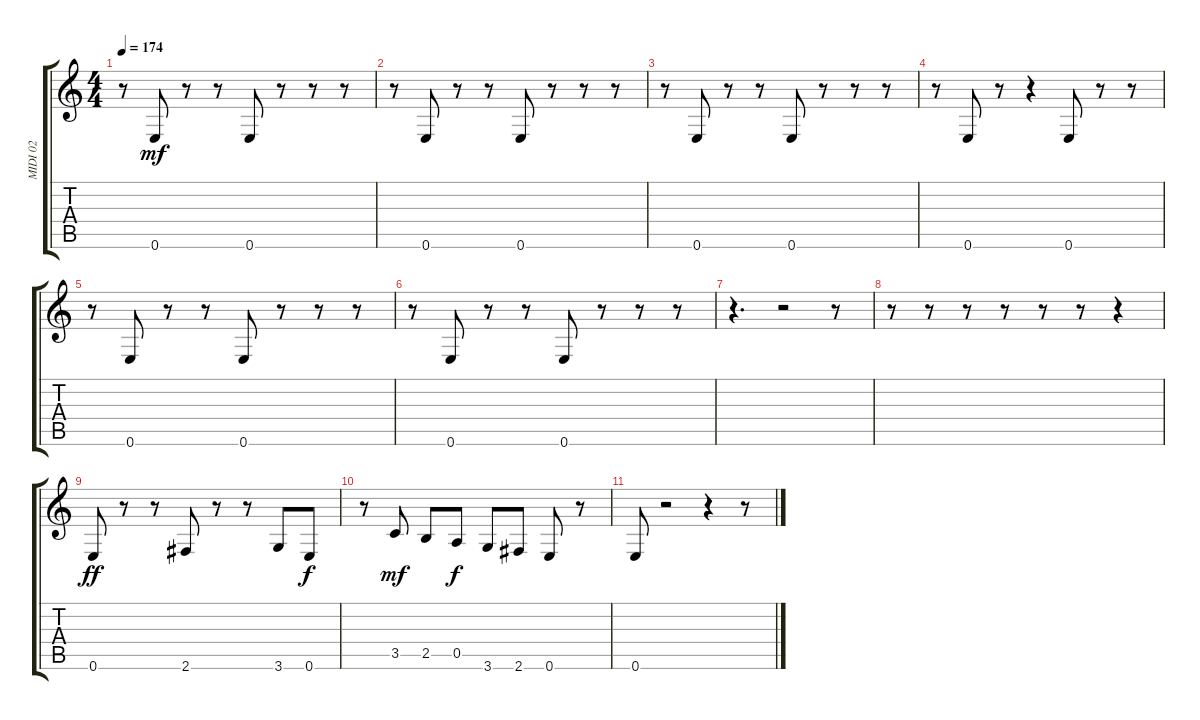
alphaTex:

\track ("MIDI 02" "MIDI 02") {instrument electricbasspick}
\staff {score tabs}
\tuning (E4 B3 G3 D3 A2 E2) {hide}
\ts (4 4)
\tempo 174
\clef g2
\ks c
r.8{dy mp} 0.6.8{dy mf} r.8 r.8 0.6.8 r.8 r.8 r.8 |
r.8 0.6.8 r.8 r.8 0.6.8 r.8 r.8 r.8 |
r.8 0.6.8 r.8 r.8 0.6.8 r.8 r.8 r.8 |
r.8 0.6.8 r.8 r.4 0.6.8 r.8 r.8 |
r.8 0.6.8 r.8 r.8 0.6.8 r.8 r.8 r.8 |
r.8 0.6.8 r.8 r.8 0.6.8 r.8 r.8 r.8 |
r.4{d} r.2 r.8 |
r.8 r.8 r.8 r.8 r.8 r.8 r.4 |
0.6.8{dy ff} r.8 r.8 2.6.8 r.8 r.8 3.6.8 0.6.8{dy f} |
r.8 3.5.8{dy mf} 2.5.8 0.5.8{dy f} 3.6.8 2.6.8 0.6.8 r.8 |
0.6.8 r.2 r.4 r.8
